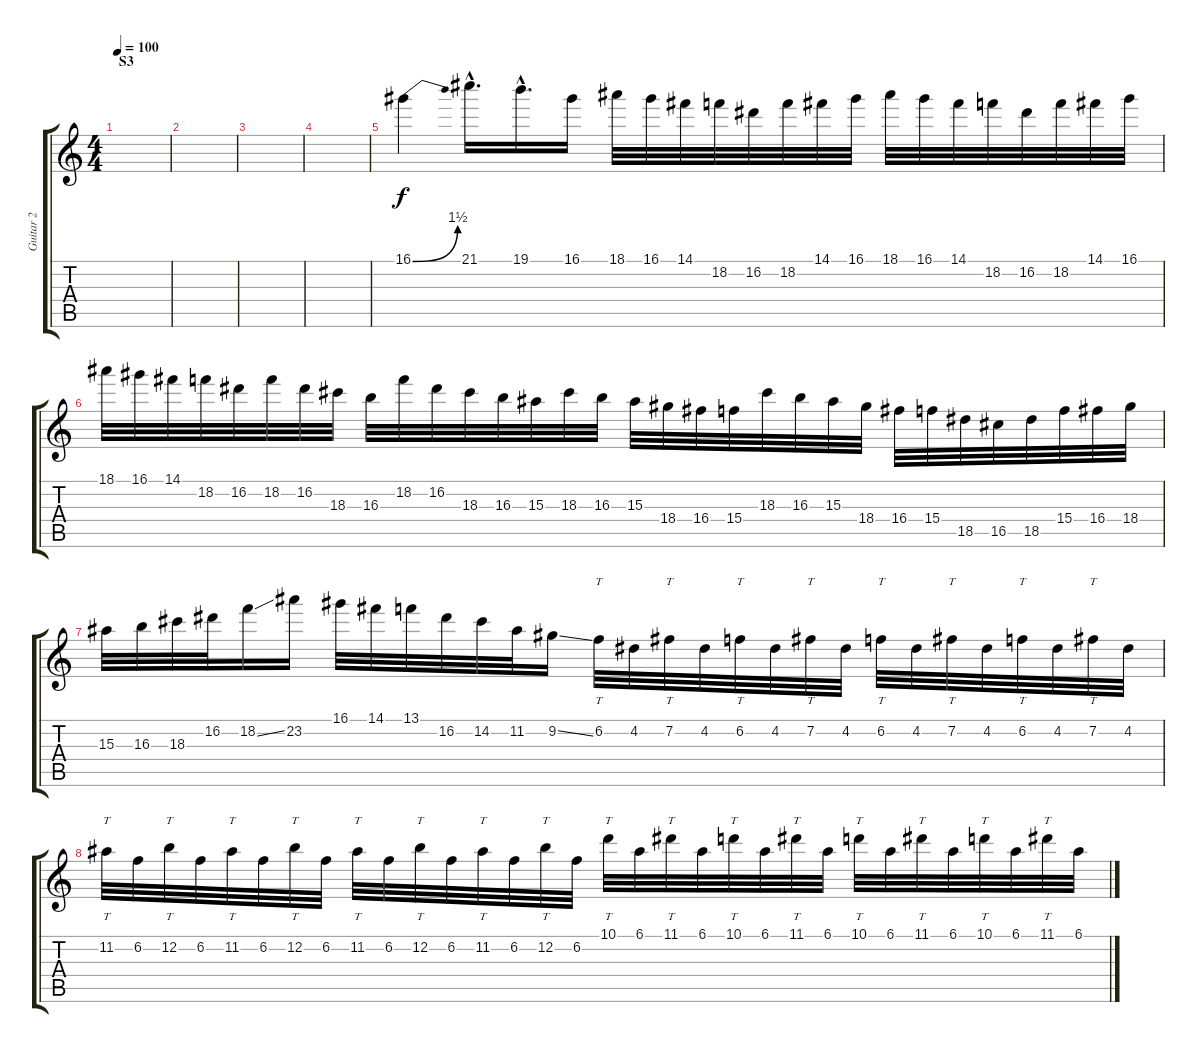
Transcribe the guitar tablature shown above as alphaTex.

\track ("Guitar 2" "Guitar 2") {instrument overdrivenguitar}
\staff {score tabs}
\tuning (E4 B3 G3 D3 A2 E2) {hide}
\ts (4 4)
\section ("" "S3")
\tempo 100
\clef g2
\ks c
|
|
|
|
16.1{be (bend 0 0 60 6)}.4{dy f} 21.1{hac}.16{d} 19.1{hac}.16{d} 16.1.16 18.1.32 16.1.32 14.1.32 18.2.32 16.2.32 18.2.32 14.1.32 16.1.32 18.1.32 16.1.32 14.1.32 18.2.32 16.2.32 18.2.32 14.1.32 16.1.32 |
18.1.32 16.1.32 14.1.32 18.2.32 16.2.32 18.2.32 16.2.32 18.3.32 16.3.32 18.2.32 16.2.32 18.3.32 16.3.32 15.3.32 18.3.32 16.3.32 15.3.32 18.4.32 16.4.32 15.4.32 18.3.32 16.3.32 15.3.32 18.4.32 16.4.32 15.4.32 18.5.32 16.5.32 18.5.32 15.4.32 16.4.32 18.4.32 |
15.3.32 16.3.32 18.3.32 16.2.32 18.2{ss}.16 23.2.16 16.1.32 14.1.32 13.1.32 16.2.32 14.2.32 11.2.32 9.2{ss}.16 6.2.32{tt} 4.2.32 7.2.32{tt} 4.2.32 6.2.32{tt} 4.2.32 7.2.32{tt} 4.2.32 6.2.32{tt} 4.2.32 7.2.32{tt} 4.2.32 6.2.32{tt} 4.2.32 7.2.32{tt} 4.2.32 |
11.2.32{tt} 6.2.32 12.2.32{tt} 6.2.32 11.2.32{tt} 6.2.32 12.2.32{tt} 6.2.32 11.2.32{tt} 6.2.32 12.2.32{tt} 6.2.32 11.2.32{tt} 6.2.32 12.2.32{tt} 6.2.32 10.1.32{tt} 6.1.32 11.1.32{tt} 6.1.32 10.1.32{tt} 6.1.32 11.1.32{tt} 6.1.32 10.1.32{tt} 6.1.32 11.1.32{tt} 6.1.32 10.1.32{tt} 6.1.32 11.1.32{tt} 6.1.32
